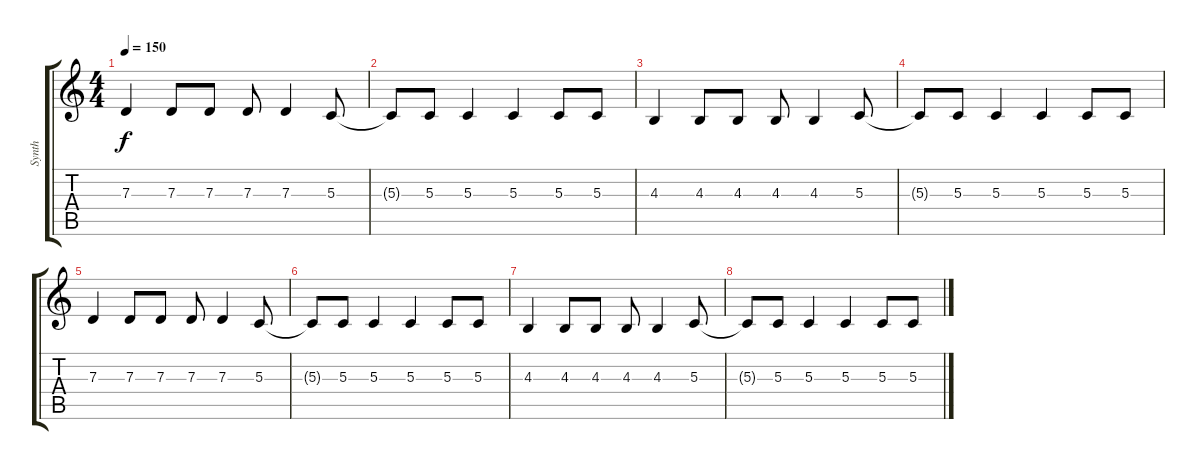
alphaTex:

\track ("Synth" "Synth") {instrument lead2sawtooth}
\staff {score tabs}
\tuning (E4 B3 G3 D3 A2 E2) {hide}
\ts (4 4)
\tempo 150
\clef g2
\ks c
7.3.4{dy f} 7.3.8 7.3.8 7.3.8 7.3.4 5.3.8 |
5.3{t}.8 5.3.8 5.3.4 5.3.4 5.3.8 5.3.8 |
4.3.4 4.3.8 4.3.8 4.3.8 4.3.4 5.3.8 |
5.3{t}.8 5.3.8 5.3.4 5.3.4 5.3.8 5.3.8 |
7.3.4 7.3.8 7.3.8 7.3.8 7.3.4 5.3.8 |
5.3{t}.8 5.3.8 5.3.4 5.3.4 5.3.8 5.3.8 |
4.3.4 4.3.8 4.3.8 4.3.8 4.3.4 5.3.8 |
5.3{t}.8 5.3.8 5.3.4 5.3.4 5.3.8 5.3.8
